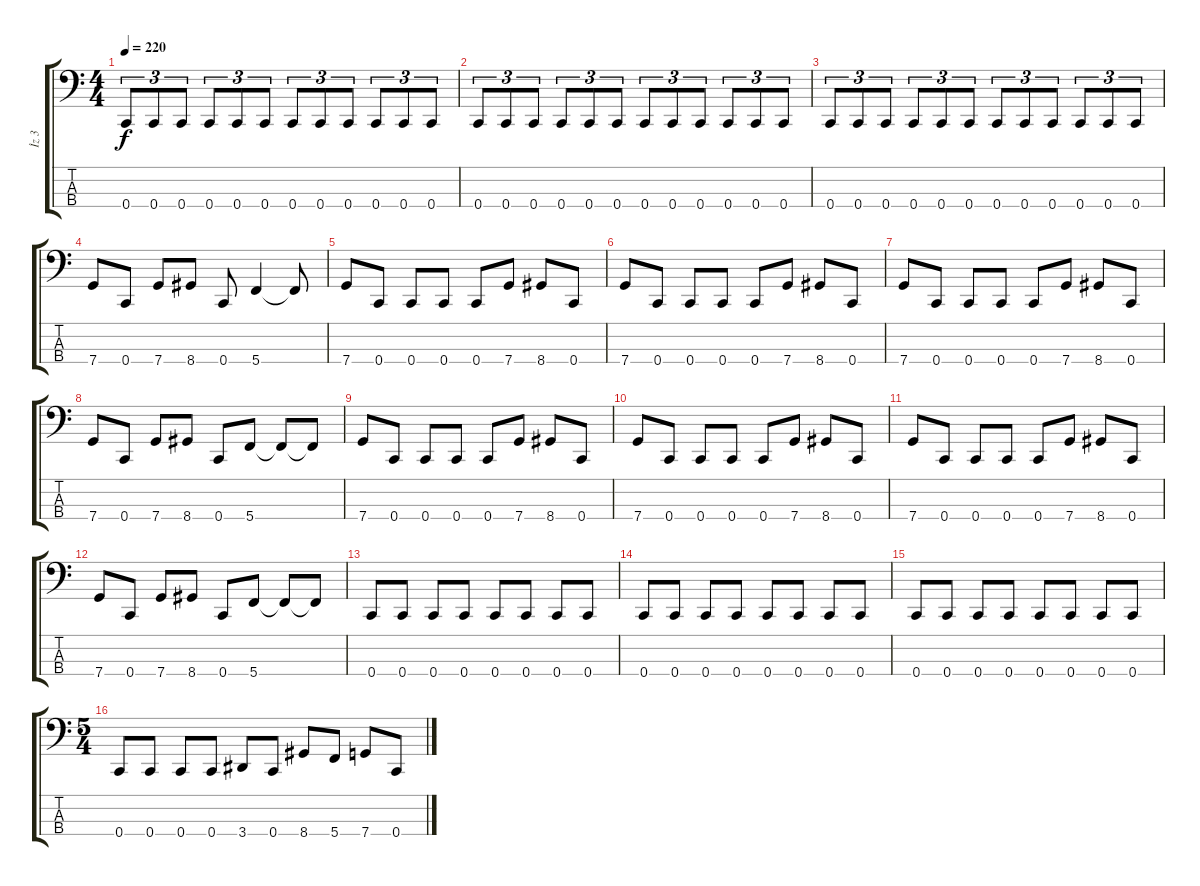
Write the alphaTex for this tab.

\track ("İz 3" "İz 3") {instrument electricbasspick}
\staff {score tabs}
\tuning (F2 C2 G1 C1) {hide}
\ts (4 4)
\tempo 220
\clef f4
\ks c
0.4.8{tu (3 2) dy f} 0.4.8{tu (3 2)} 0.4.8{tu (3 2)} 0.4.8{tu (3 2)} 0.4.8{tu (3 2)} 0.4.8{tu (3 2)} 0.4.8{tu (3 2)} 0.4.8{tu (3 2)} 0.4.8{tu (3 2)} 0.4.8{tu (3 2)} 0.4.8{tu (3 2)} 0.4.8{tu (3 2)} |
0.4.8{tu (3 2)} 0.4.8{tu (3 2)} 0.4.8{tu (3 2)} 0.4.8{tu (3 2)} 0.4.8{tu (3 2)} 0.4.8{tu (3 2)} 0.4.8{tu (3 2)} 0.4.8{tu (3 2)} 0.4.8{tu (3 2)} 0.4.8{tu (3 2)} 0.4.8{tu (3 2)} 0.4.8{tu (3 2)} |
0.4.8{tu (3 2)} 0.4.8{tu (3 2)} 0.4.8{tu (3 2)} 0.4.8{tu (3 2)} 0.4.8{tu (3 2)} 0.4.8{tu (3 2)} 0.4.8{tu (3 2)} 0.4.8{tu (3 2)} 0.4.8{tu (3 2)} 0.4.8{tu (3 2)} 0.4.8{tu (3 2)} 0.4.8{tu (3 2)} |
7.4.8 0.4.8 7.4.8 8.4.8 0.4.8 5.4.4 5.4{t}.8 |
7.4.8 0.4.8 0.4.8 0.4.8 0.4.8 7.4.8 8.4.8 0.4.8 |
7.4.8 0.4.8 0.4.8 0.4.8 0.4.8 7.4.8 8.4.8 0.4.8 |
7.4.8 0.4.8 0.4.8 0.4.8 0.4.8 7.4.8 8.4.8 0.4.8 |
7.4.8 0.4.8 7.4.8 8.4.8 0.4.8 5.4.8 5.4{t}.8 5.4{t}.8 |
7.4.8 0.4.8 0.4.8 0.4.8 0.4.8 7.4.8 8.4.8 0.4.8 |
7.4.8 0.4.8 0.4.8 0.4.8 0.4.8 7.4.8 8.4.8 0.4.8 |
7.4.8 0.4.8 0.4.8 0.4.8 0.4.8 7.4.8 8.4.8 0.4.8 |
7.4.8 0.4.8 7.4.8 8.4.8 0.4.8 5.4.8 5.4{t}.8 5.4{t}.8 |
0.4.8 0.4.8 0.4.8 0.4.8 0.4.8 0.4.8 0.4.8 0.4.8 |
0.4.8 0.4.8 0.4.8 0.4.8 0.4.8 0.4.8 0.4.8 0.4.8 |
0.4.8 0.4.8 0.4.8 0.4.8 0.4.8 0.4.8 0.4.8 0.4.8 |
\ts (5 4)
0.4.8 0.4.8 0.4.8 0.4.8 3.4.8 0.4.8 8.4.8 5.4.8 7.4.8 0.4.8
